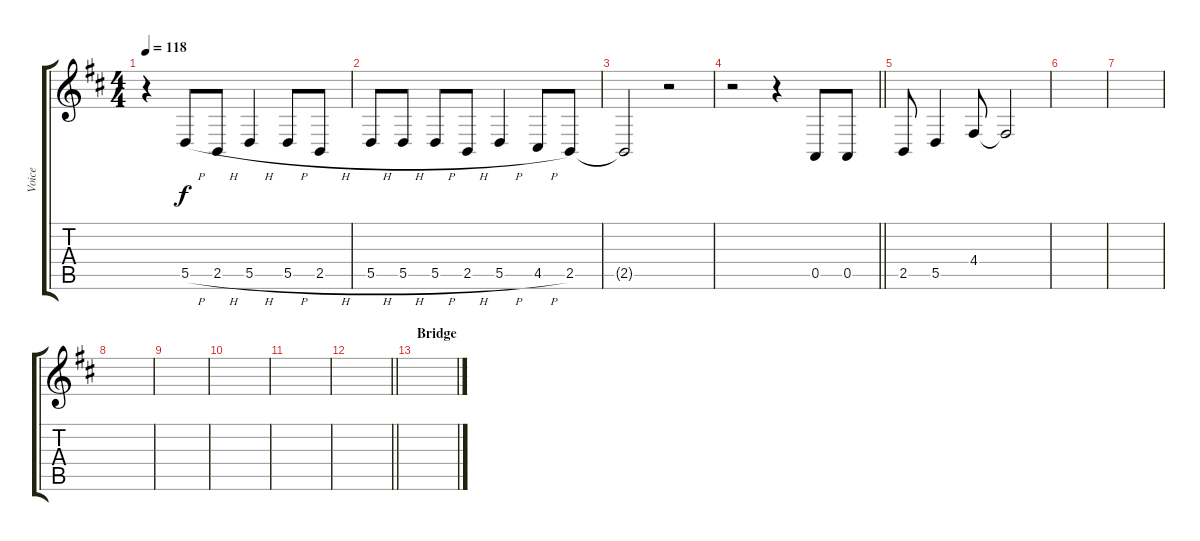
\track ("Voice" "Voice") {instrument synthbrass2}
\staff {score tabs}
\tuning (E4 B3 G3 D3 A2 E2) {hide}
\ts (4 4)
\tempo 118
\clef g2
\ks bminor
r.4{dy f} 5.5{h}.8 2.5{h}.8 5.5{h}.4 5.5{h}.8 2.5{h}.8 |
5.5{h}.8 5.5{h}.8 5.5{h}.8 2.5{h}.8 5.5{h}.4 4.5{h}.8 2.5.8 |
2.5{t}.2 r.2 |
\barLineRight lightlight
r.2 r.4 0.5.8 0.5.8 |
2.5.8 5.5.4 4.4.8 4.4{t}.2 |
|
|
|
|
|
|
\barLineRight lightlight
|
\section ("" "Bridge")
